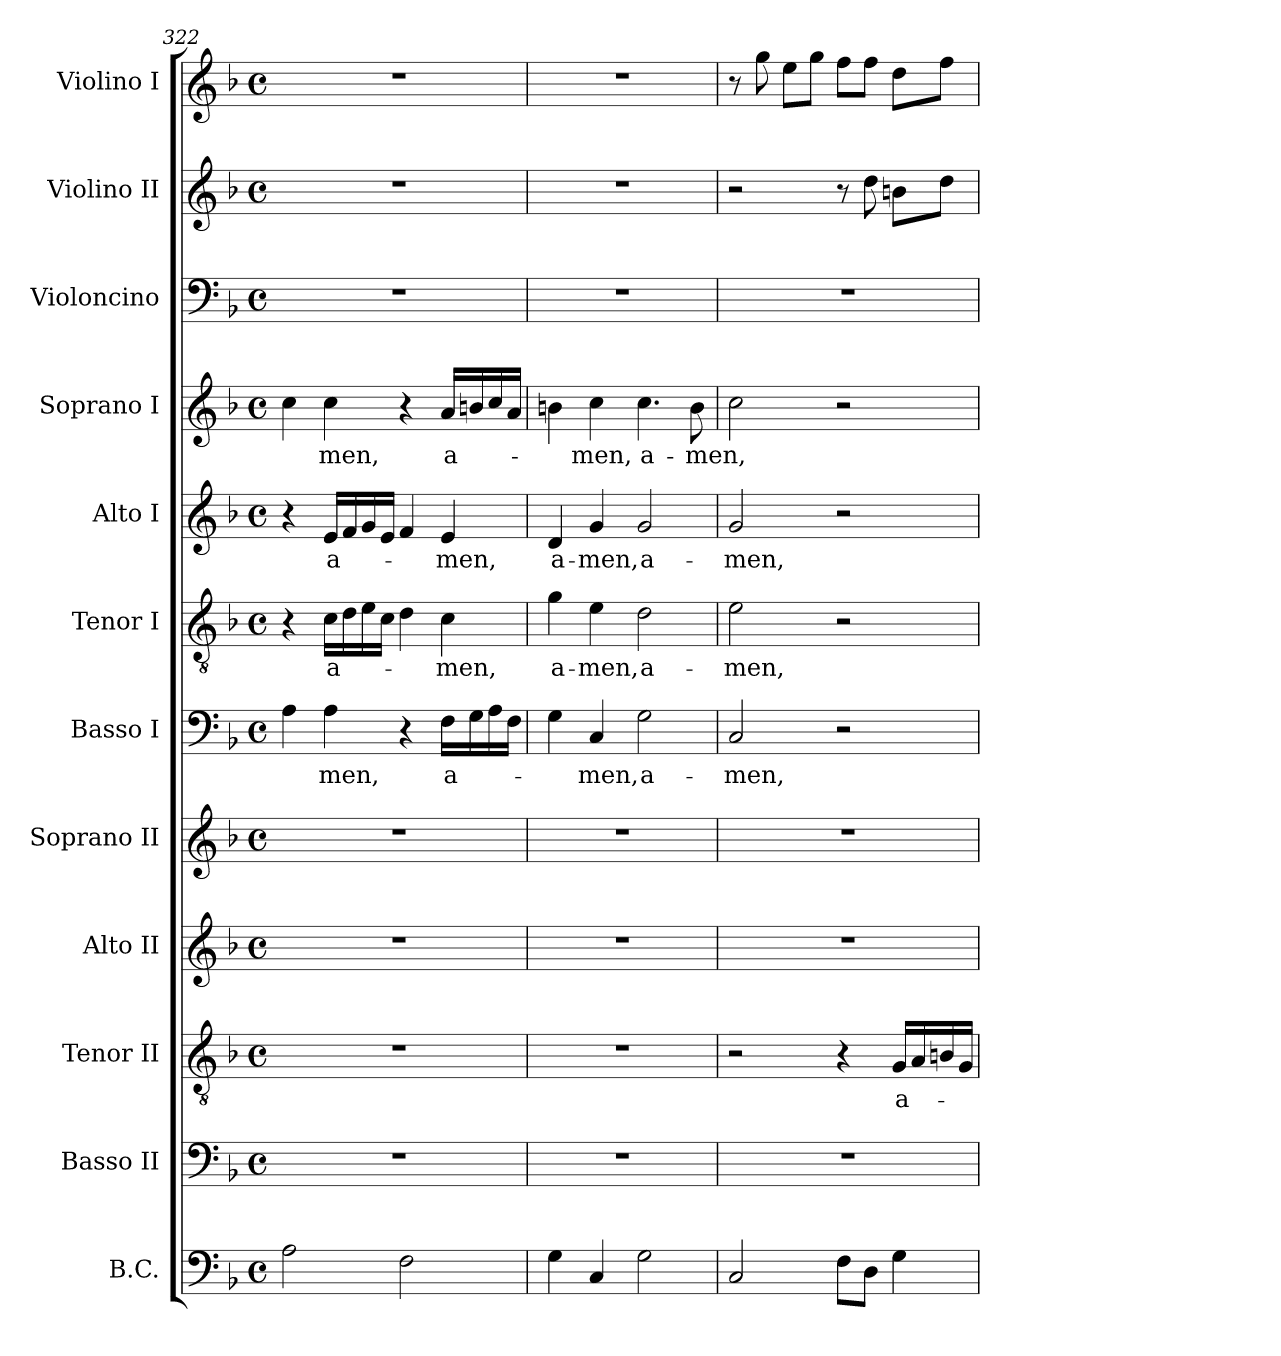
**kern	**kern	**kern	**text	**kern	**kern	**kern	**text	**kern	**text	**kern	**text	**kern	**text	**kern	**kern	**kern
*part12	*part11	*part10	*part10	*part9	*part8	*part7	*part7	*part6	*part6	*part5	*part5	*part4	*part4	*part3	*part2	*part1
*staff12	*staff11	*staff10	*staff10	*staff9	*staff8	*staff7	*staff7	*staff6	*staff6	*staff5	*staff5	*staff4	*staff4	*staff3	*staff2	*staff1
*I"B.C.	*I"Basso II	*I"Tenor II	*	*I"Alto II	*I"Soprano II	*I"Basso I	*	*I"Tenor I	*	*I"Alto I	*	*I"Soprano I	*	*I"Violoncino	*I"Violino II	*I"Violino I
*I'BC	*I'B 2	*I'T 2	*	*I'A 2	*I'S 2	*I'B 1	*	*I'T 1	*	*I'A 1	*	*I'S 1	*	*I'Vc.	*I'Vln. II	*I'Vln. I
*clefF4	*clefF4	*clefGv2	*	*clefG2	*clefG2	*clefF4	*	*clefGv2	*	*clefG2	*	*clefG2	*	*clefF4	*clefG2	*clefG2
*k[b-]	*k[b-]	*k[b-]	*	*k[b-]	*k[b-]	*k[b-]	*	*k[b-]	*	*k[b-]	*	*k[b-]	*	*k[b-]	*k[b-]	*k[b-]
*F:	*F:	*F:	*	*F:	*F:	*F:	*	*F:	*	*F:	*	*F:	*	*F:	*F:	*F:
*M4/4	*M4/4	*M4/4	*	*M4/4	*M4/4	*M4/4	*	*M4/4	*	*M4/4	*	*M4/4	*	*M4/4	*M4/4	*M4/4
*met(c)	*met(c)	*met(c)	*	*met(c)	*met(c)	*met(c)	*	*met(c)	*	*met(c)	*	*met(c)	*	*met(c)	*met(c)	*met(c)
=322	=322	=322	=322	=322	=322	=322	=322	=322	=322	=322	=322	=322	=322	=322	=322	=322
*^	*	*	*	*	*	*	*	*	*	*	*	*	*	*	*	*
2A\	4ryy	1r	1r	.	1r	1r	4A\	.	4r	.	4r	.	4cc\	.	1r	1r	1r
!	!	!	!	!	!	!	!	!LO:LY:b	!	!	!	!	!	!	!	!	!
!	!	!	!	!	!	!	!	!	!	!LO:LY:b	!	!	!	!	!	!	!
!	!	!	!	!	!	!	!	!	!	!	!	!LO:LY:b	!	!	!	!	!
!	!	!	!	!	!	!	!	!	!	!	!	!	!	!LO:LY:b	!	!	!
.	4ryy	.	.	.	.	.	4A\	-men,	16c\LL	a-	16e/LL	a-	4cc\	-men,	.	.	.
.	.	.	.	.	.	.	.	.	16d\	.	16f/	.	.	.	.	.	.
.	.	.	.	.	.	.	.	.	16e\	.	16g/	.	.	.	.	.	.
.	.	.	.	.	.	.	.	.	16c\JJ	.	16e/JJ	.	.	.	.	.	.
2F\	4ryy	.	.	.	.	.	4r	.	4d\	.	4f/	.	4r	.	.	.	.
!	!	!	!	!	!	!	!	!LO:LY:b	!	!	!	!	!	!	!	!	!
!	!	!	!	!	!	!	!	!	!	!LO:LY:b	!	!	!	!	!	!	!
!	!	!	!	!	!	!	!	!	!	!	!	!LO:LY:b	!	!	!	!	!
!	!	!	!	!	!	!	!	!	!	!	!	!	!	!LO:LY:b	!	!	!
.	4ryy	.	.	.	.	.	16F\LL	a-	4c\	-men,	4e/	-men,	16a/LL	a-	.	.	.
.	.	.	.	.	.	.	16G\	.	.	.	.	.	16bn/	.	.	.	.
.	.	.	.	.	.	.	16A\	.	.	.	.	.	16cc/	.	.	.	.
.	.	.	.	.	.	.	16F\JJ	.	.	.	.	.	16a/JJ	.	.	.	.
*v	*v	*	*	*	*	*	*	*	*	*	*	*	*	*	*	*	*
=323	=323	=323	=323	=323	=323	=323	=323	=323	=323	=323	=323	=323	=323	=323	=323	=323
!	!	!	!	!	!	!	!	!	!LO:LY:b	!	!	!	!	!	!	!
!	!	!	!	!	!	!	!	!	!	!	!LO:LY:b	!	!	!	!	!
4G\	1r	1r	.	1r	1r	4G\	.	4g\	a-	4d/	a-	4bn\	.	1r	1r	1r
!	!	!	!	!	!	!	!LO:LY:b	!	!	!	!	!	!	!	!	!
!	!	!	!	!	!	!	!	!	!LO:LY:b	!	!	!	!	!	!	!
!	!	!	!	!	!	!	!	!	!	!	!LO:LY:b	!	!	!	!	!
!	!	!	!	!	!	!	!	!	!	!	!	!	!LO:LY:b	!	!	!
4C/	.	.	.	.	.	4C/	-men,	4e\	-men,	4g/	-men,	4cc\	-men,	.	.	.
!	!	!	!	!	!	!	!LO:LY:b	!	!	!	!	!	!	!	!	!
!	!	!	!	!	!	!	!	!	!LO:LY:b	!	!	!	!	!	!	!
!	!	!	!	!	!	!	!	!	!	!	!LO:LY:b	!	!	!	!	!
!	!	!	!	!	!	!	!	!	!	!	!	!	!LO:LY:b	!	!	!
2G\	.	.	.	.	.	2G\	a-	2d\	a-	2g/	a-	4.cc\	a-	.	.	.
!	!	!	!	!	!	!	!	!	!	!	!	!	!LO:LY:b	!	!	!
.	.	.	.	.	.	.	.	.	.	.	.	8b\	-men,	.	.	.
!!LO:PB:g=z
=324	=324	=324	=324	=324	=324	=324	=324	=324	=324	=324	=324	=324	=324	=324	=324	=324
!	!	!	!	!	!	!	!LO:LY:b	!	!	!	!	!	!	!	!	!
!	!	!	!	!	!	!	!	!	!LO:LY:b	!	!	!	!	!	!	!
!	!	!	!	!	!	!	!	!	!	!	!LO:LY:b	!	!	!	!	!
2C/	1r	2r	.	1r	1r	2C/	-men,	2e\	-men,	2g/	-men,	2cc\	.	1r	2r	8r
.	.	.	.	.	.	.	.	.	.	.	.	.	.	.	.	8gg\
.	.	.	.	.	.	.	.	.	.	.	.	.	.	.	.	8ee\L
.	.	.	.	.	.	.	.	.	.	.	.	.	.	.	.	8gg\J
8F\L	.	4r	.	.	.	2r	.	2r	.	2r	.	2r	.	.	8r	8ff\L
8D\J	.	.	.	.	.	.	.	.	.	.	.	.	.	.	8dd\	8ff\J
!	!	!	!LO:LY:b	!	!	!	!	!	!	!	!	!	!	!	!	!
4G\	.	16G/LL	a-	.	.	.	.	.	.	.	.	.	.	.	8bn\L	8dd\L
.	.	16A/	.	.	.	.	.	.	.	.	.	.	.	.	.	.
.	.	16Bn/	.	.	.	.	.	.	.	.	.	.	.	.	8dd\J	8ff\J
.	.	16G/JJ	.	.	.	.	.	.	.	.	.	.	.	.	.	.
=	=	=	=	=	=	=	=	=	=	=	=	=	=	=	=	=
*-	*-	*-	*-	*-	*-	*-	*-	*-	*-	*-	*-	*-	*-	*-	*-	*-
